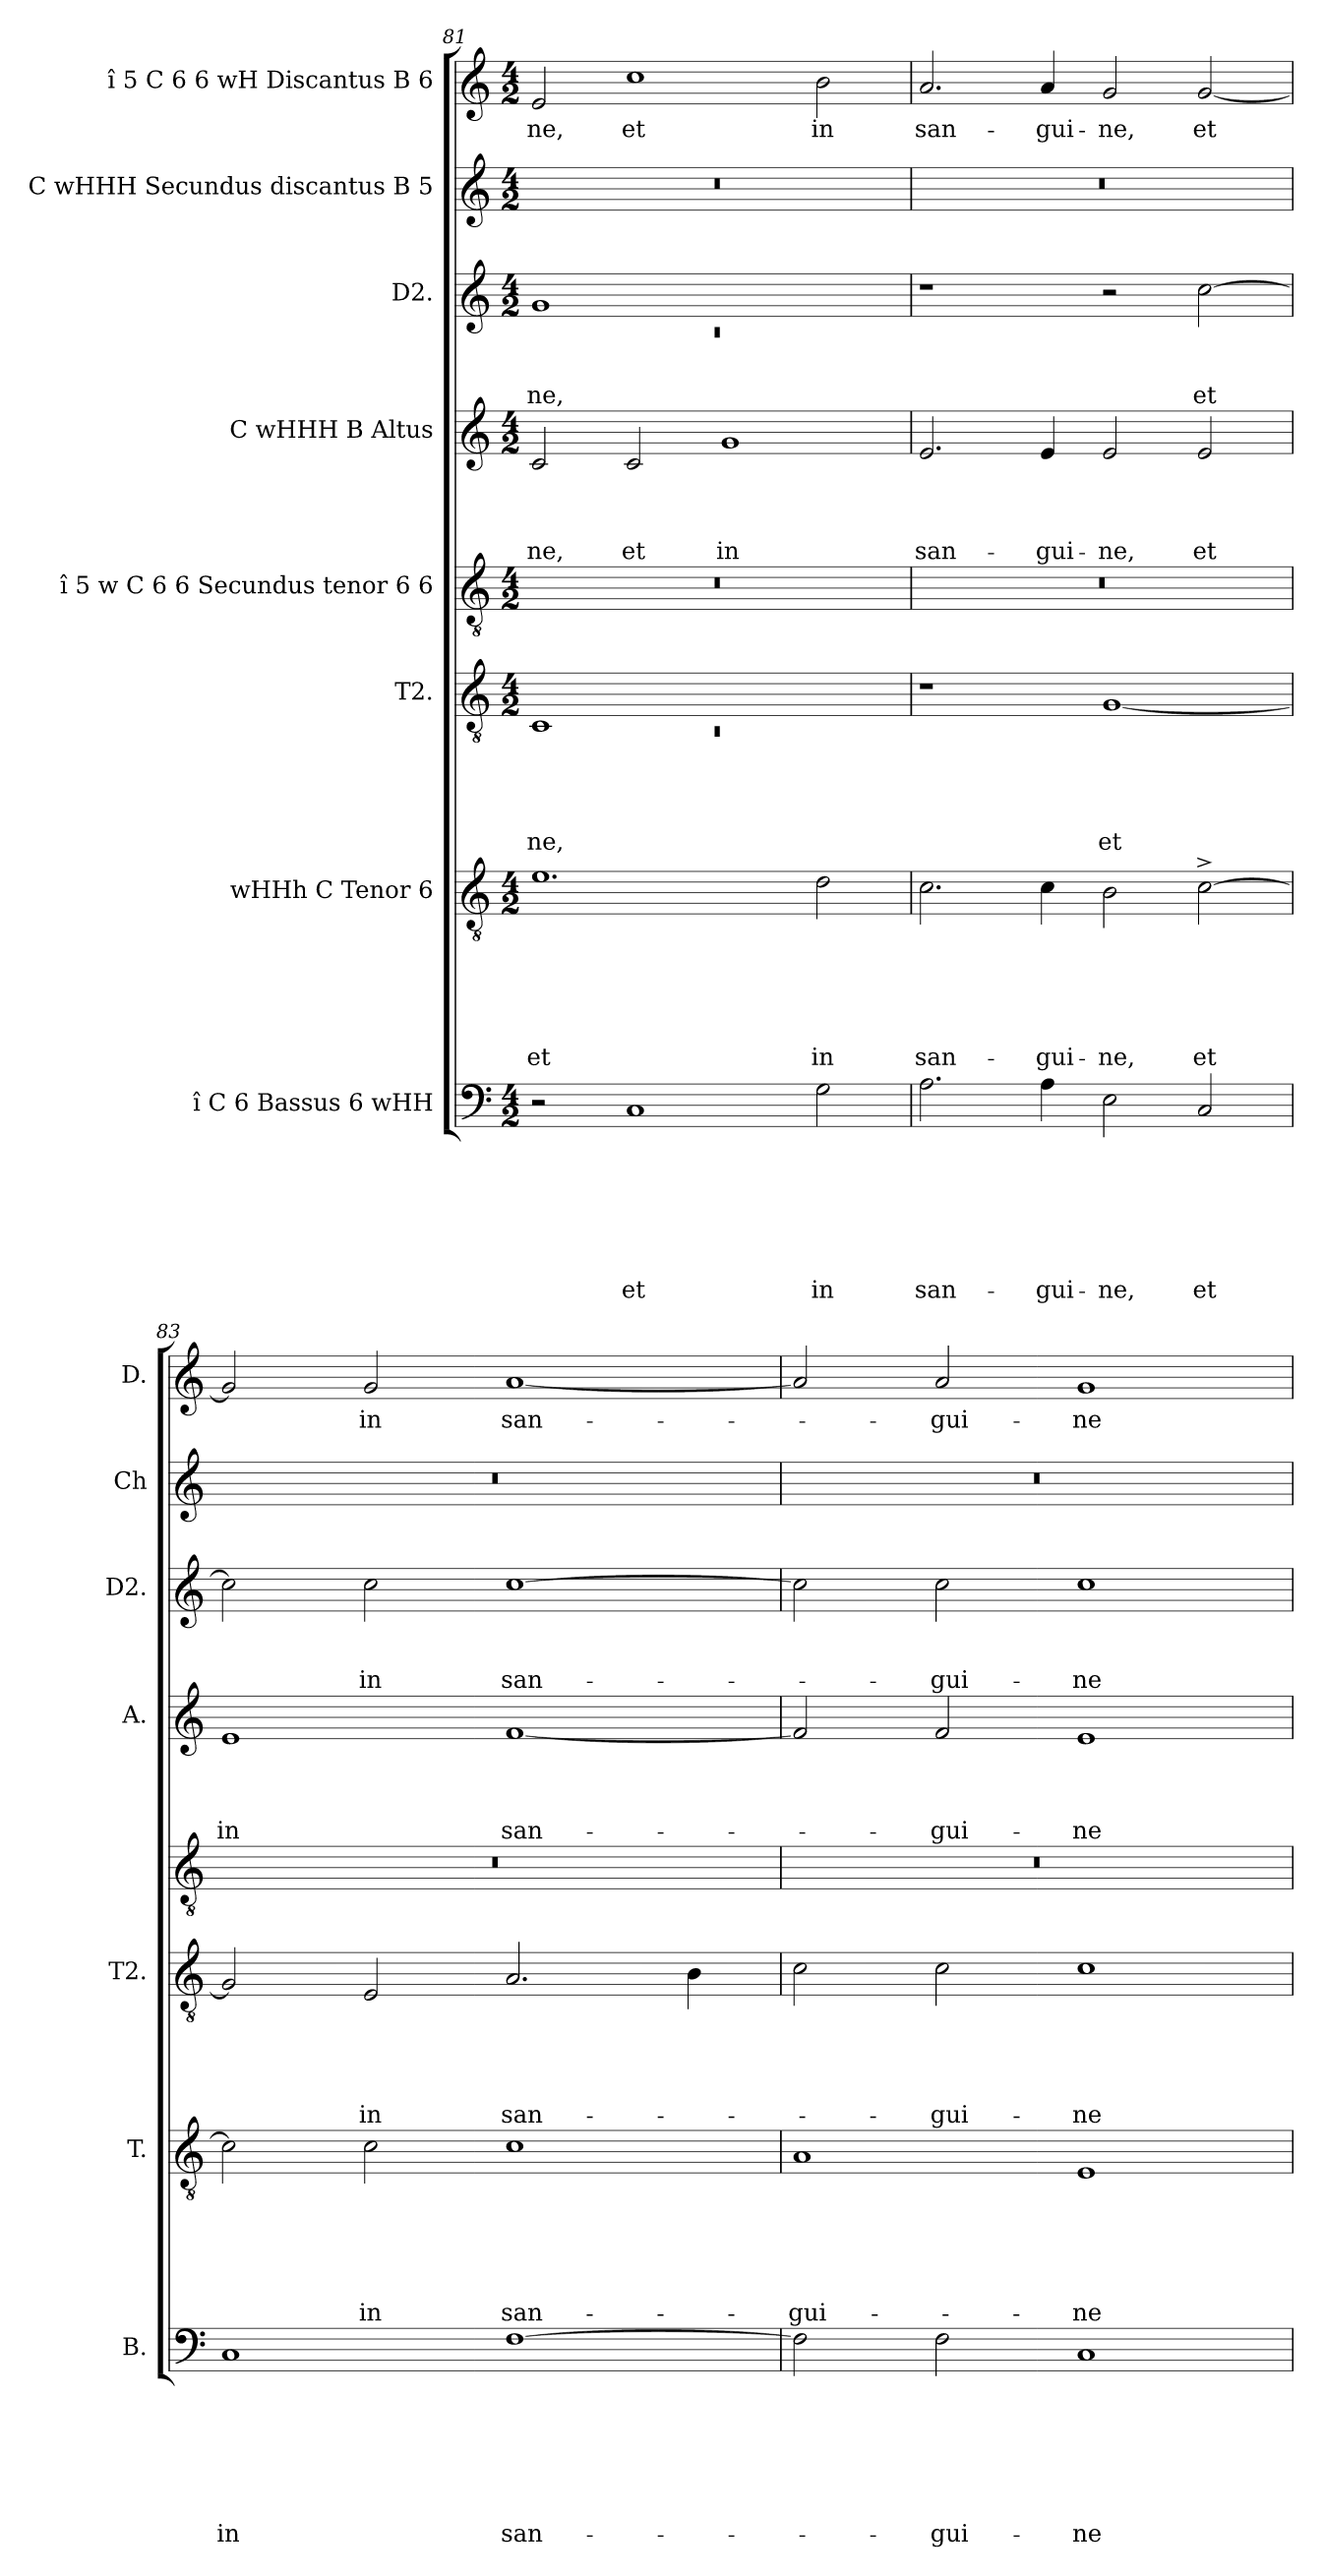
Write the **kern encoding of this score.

**kern	**text	**text	**text	**text	**text	**text	**text	**kern	**text	**text	**text	**text	**text	**text	**kern	**text	**text	**text	**text	**text	**kern	**kern	**text	**text	**text	**text	**kern	**text	**text	**text	**kern	**kern	**text
*part8	*part8	*part8	*part8	*part8	*part8	*part8	*part8	*part7	*part7	*part7	*part7	*part7	*part7	*part7	*part6	*part6	*part6	*part6	*part6	*part6	*part5	*part4	*part4	*part4	*part4	*part4	*part3	*part3	*part3	*part3	*part2	*part1	*part1
*staff8	*staff8	*staff8	*staff8	*staff8	*staff8	*staff8	*staff8	*staff7	*staff7	*staff7	*staff7	*staff7	*staff7	*staff7	*staff6	*staff6	*staff6	*staff6	*staff6	*staff6	*staff5	*staff4	*staff4	*staff4	*staff4	*staff4	*staff3	*staff3	*staff3	*staff3	*staff2	*staff1	*staff1
*I"î C 6 Bassus 6 wHH	*	*	*	*	*	*	*	*I"wHHh C Tenor 6	*	*	*	*	*	*	*I"T2.	*	*	*	*	*	*I"î 5 w C 6 6 Secundus tenor 6 6	*I"C wHHH B Altus	*	*	*	*	*I"D2.	*	*	*	*I"C wHHH Secundus discantus B 5	*I"î 5 C 6 6 wH Discantus B 6	*
*I'B.	*	*	*	*	*	*	*	*I'T.	*	*	*	*	*	*	*I'T2.	*	*	*	*	*	*	*I'A.	*	*	*	*	*I'D2.	*	*	*	*I'Ch	*I'D.	*
*clefF4	*	*	*	*	*	*	*	*clefGv2	*	*	*	*	*	*	*clefGv2	*	*	*	*	*	*clefGv2	*clefG2	*	*	*	*	*clefG2	*	*	*	*clefG2	*clefG2	*
*k[]	*	*	*	*	*	*	*	*k[]	*	*	*	*	*	*	*k[]	*	*	*	*	*	*k[]	*k[]	*	*	*	*	*k[]	*	*	*	*k[]	*k[]	*
*C:	*	*	*	*	*	*	*	*C:	*	*	*	*	*	*	*C:	*	*	*	*	*	*C:	*C:	*	*	*	*	*C:	*	*	*	*C:	*C:	*
*M4/2	*	*	*	*	*	*	*	*M4/2	*	*	*	*	*	*	*M4/2	*	*	*	*	*	*M4/2	*M4/2	*	*	*	*	*M4/2	*	*	*	*M4/2	*M4/2	*
=81	=81	=81	=81	=81	=81	=81	=81	=81	=81	=81	=81	=81	=81	=81	=81	=81	=81	=81	=81	=81	=81	=81	=81	=81	=81	=81	=81	=81	=81	=81	=81	=81	=81
*	*	*	*	*	*	*	*	*	*	*	*	*	*	*	*^	*	*	*	*	*	*	*	*	*	*	*	*^	*	*	*	*	*	*
!	!	!	!	!	!	!	!	!	!	!	!	!	!	!LO:LY:b	!	!LO:N:vis=1	!	!	!	!	!LO:LY:b	!	!	!	!	!	!LO:LY:b	!	!LO:N:vis=1	!	!	!LO:LY:b	!	!	!LO:LY:b
2r	.	.	.	.	.	.	.	1.e	.	.	.	.	.	et	1C	0rC	.	.	.	.	-ne,	0r	2c/	.	.	.	-ne,	1g	0rc	.	.	-ne,	0r	2e/	-ne,
!	!	!	!	!	!	!	!LO:LY:b	!	!	!	!	!	!	!	!	!	!	!	!	!	!	!	!	!	!	!	!LO:LY:b	!	!	!	!	!	!	!	!LO:LY:b
1C	.	.	.	.	.	.	et	.	.	.	.	.	.	.	.	.	.	.	.	.	.	.	2c/	.	.	.	et	.	.	.	.	.	.	1cc	et
!	!	!	!	!	!	!	!	!	!	!	!	!	!	!	!	!	!	!	!	!	!	!	!	!	!	!	!LO:LY:b	!	!	!	!	!	!	!	!
.	.	.	.	.	.	.	.	.	.	.	.	.	.	.	1ryy	.	.	.	.	.	.	.	1g	.	.	.	in	1ryy	.	.	.	.	.	.	.
!	!	!	!	!	!	!	!LO:LY:b	!	!	!	!	!	!	!LO:LY:b	!	!	!	!	!	!	!	!	!	!	!	!	!	!	!	!	!	!	!	!	!LO:LY:b
2G\	.	.	.	.	.	.	in	2d\	.	.	.	.	.	in	.	.	.	.	.	.	.	.	.	.	.	.	.	.	.	.	.	.	.	2b\	in
*	*	*	*	*	*	*	*	*	*	*	*	*	*	*	*v	*v	*	*	*	*	*	*	*	*	*	*	*	*v	*v	*	*	*	*	*	*
=82	=82	=82	=82	=82	=82	=82	=82	=82	=82	=82	=82	=82	=82	=82	=82	=82	=82	=82	=82	=82	=82	=82	=82	=82	=82	=82	=82	=82	=82	=82	=82	=82	=82
!	!	!	!	!	!	!	!LO:LY:b	!	!	!	!	!	!	!LO:LY:b	!	!	!	!	!	!	!	!	!	!	!	!LO:LY:b	!	!	!	!	!	!	!LO:LY:b
2.A\	.	.	.	.	.	.	san-	2.c\	.	.	.	.	.	san-	1r	.	.	.	.	.	0r	2.e/	.	.	.	san-	1r	.	.	.	0r	2.a/	san-
!	!	!	!	!	!	!	!LO:LY:b	!	!	!	!	!	!	!LO:LY:b	!	!	!	!	!	!	!	!	!	!	!	!LO:LY:b	!	!	!	!	!	!	!LO:LY:b
4A\	.	.	.	.	.	.	-gui-	4c\	.	.	.	.	.	-gui-	.	.	.	.	.	.	.	4e/	.	.	.	-gui-	.	.	.	.	.	4a/	-gui-
!	!	!	!	!	!	!	!LO:LY:b	!	!	!	!	!	!	!LO:LY:b	!	!	!	!	!	!LO:LY:b	!	!	!	!	!	!LO:LY:b	!	!	!	!	!	!	!LO:LY:b
2E\	.	.	.	.	.	.	-ne,	2B\	.	.	.	.	.	-ne,	[>1G	.	.	.	.	et	.	2e/	.	.	.	-ne,	2r	.	.	.	.	2g/	-ne,
!	!	!	!	!	!	!	!LO:LY:b	!	!	!	!	!	!	!LO:LY:b	!	!	!	!	!	!	!	!	!	!	!	!LO:LY:b	!	!	!	!LO:LY:b	!	!	!LO:LY:b
2C/	.	.	.	.	.	.	et	[>2c^>\	.	.	.	.	.	et	.	.	.	.	.	.	.	2e/	.	.	.	et	[>2cc\	.	.	et	.	[>2g/	et
!!LO:PB:g=z
=83	=83	=83	=83	=83	=83	=83	=83	=83	=83	=83	=83	=83	=83	=83	=83	=83	=83	=83	=83	=83	=83	=83	=83	=83	=83	=83	=83	=83	=83	=83	=83	=83	=83
!	!	!	!	!	!	!	!LO:LY:b	!	!	!	!	!	!	!	!	!	!	!	!	!	!	!	!	!	!	!LO:LY:b	!	!	!	!	!	!	!
1C	.	.	.	.	.	.	in	2c\]	.	.	.	.	.	.	2G/]	.	.	.	.	.	0r	1e	.	.	.	in	2cc\]	.	.	.	0r	2g/]	.
!	!	!	!	!	!	!	!	!	!	!	!	!	!	!LO:LY:b	!	!	!	!	!	!LO:LY:b	!	!	!	!	!	!	!	!	!	!LO:LY:b	!	!	!LO:LY:b
.	.	.	.	.	.	.	.	2c\	.	.	.	.	.	in	2E/	.	.	.	.	in	.	.	.	.	.	.	2cc\	.	.	in	.	2g/	in
!	!	!	!	!	!	!	!LO:LY:b	!	!	!	!	!	!	!LO:LY:b	!	!	!	!	!	!LO:LY:b	!	!	!	!	!	!LO:LY:b	!	!	!	!LO:LY:b	!	!	!LO:LY:b
[>1F	.	.	.	.	.	.	san-	1c	.	.	.	.	.	san-	2.A/	.	.	.	.	san-	.	[<1f	.	.	.	san-	[>1cc	.	.	san-	.	[<1a	san-
.	.	.	.	.	.	.	.	.	.	.	.	.	.	.	4B\	.	.	.	.	.	.	.	.	.	.	.	.	.	.	.	.	.	.
=84	=84	=84	=84	=84	=84	=84	=84	=84	=84	=84	=84	=84	=84	=84	=84	=84	=84	=84	=84	=84	=84	=84	=84	=84	=84	=84	=84	=84	=84	=84	=84	=84	=84
!	!	!	!	!	!	!	!	!	!	!	!	!	!	!LO:LY:b	!	!	!	!	!	!	!	!	!	!	!	!	!	!	!	!	!	!	!
2F\]	.	.	.	.	.	.	.	1A	.	.	.	.	.	-gui-	2c\	.	.	.	.	.	0r	2f/]	.	.	.	.	2cc\]	.	.	.	0r	2a/]	.
!	!	!	!	!	!	!	!LO:LY:b	!	!	!	!	!	!	!	!	!	!	!	!	!LO:LY:b	!	!	!	!	!	!LO:LY:b	!	!	!	!LO:LY:b	!	!	!LO:LY:b
2F\	.	.	.	.	.	.	-gui-	.	.	.	.	.	.	.	2c\	.	.	.	.	-gui-	.	2f/	.	.	.	-gui-	2cc\	.	.	-gui-	.	2a/	-gui-
!	!	!	!	!	!	!	!LO:LY:b	!	!	!	!	!	!	!LO:LY:b	!	!	!	!	!	!LO:LY:b	!	!	!	!	!	!LO:LY:b	!	!	!	!LO:LY:b	!	!	!LO:LY:b
1C	.	.	.	.	.	.	-ne	1E	.	.	.	.	.	-ne	1c	.	.	.	.	-ne	.	1e	.	.	.	-ne	1cc	.	.	-ne	.	1g	-ne
=	=	=	=	=	=	=	=	=	=	=	=	=	=	=	=	=	=	=	=	=	=	=	=	=	=	=	=	=	=	=	=	=	=
*-	*-	*-	*-	*-	*-	*-	*-	*-	*-	*-	*-	*-	*-	*-	*-	*-	*-	*-	*-	*-	*-	*-	*-	*-	*-	*-	*-	*-	*-	*-	*-	*-	*-
